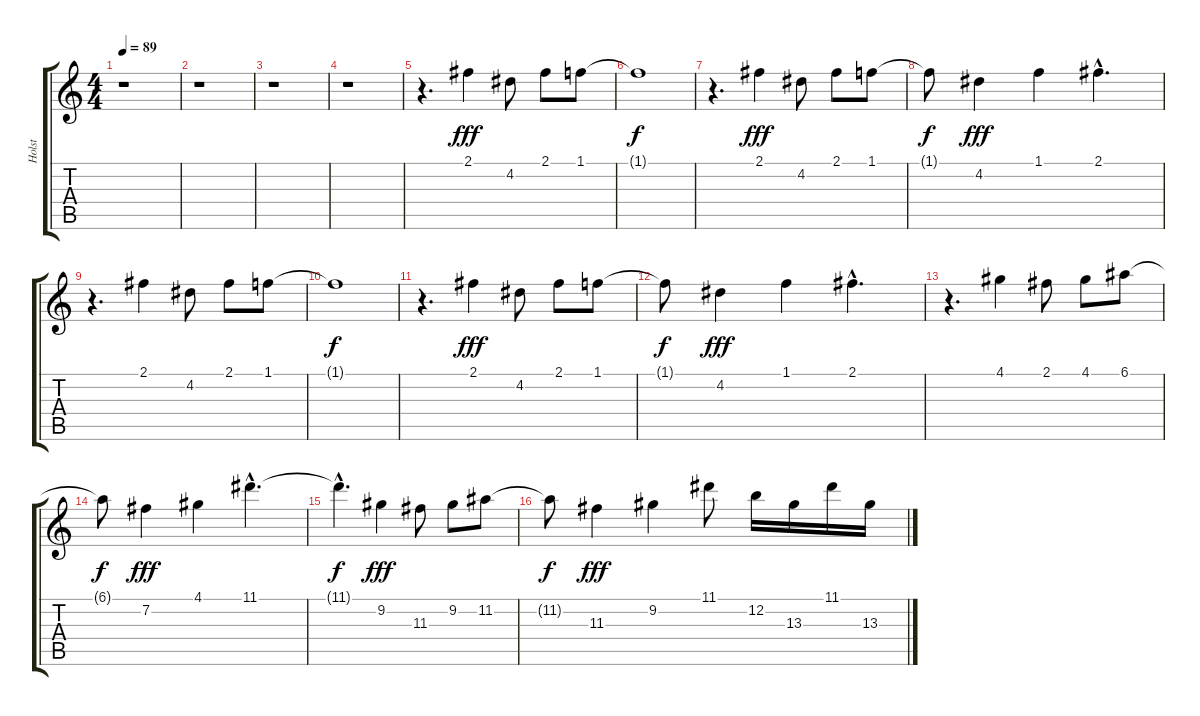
\track ("Holst" "Holst") {instrument distortionguitar}
\staff {score tabs}
\tuning (E4 B3 G3 D3 A2 E2) {hide}
\ts (4 4)
\tempo 89
\clef g2
\ks c
r.1{dy fff instrument distortionguitar} |
r.1 |
r.1 |
r.1 |
r.4{d} 2.1.4 4.2.8 2.1.8 1.1.8 |
1.1{t}.1{dy f} |
r.4{d} 2.1.4{dy fff} 4.2.8 2.1.8 1.1.8 |
1.1{t}.8{dy f} 4.2.4{dy fff} 1.1.4 2.1{hac}.4{d} |
r.4{d} 2.1.4 4.2.8 2.1.8 1.1.8 |
1.1{t}.1{dy f} |
r.4{d} 2.1.4{dy fff} 4.2.8 2.1.8 1.1.8 |
1.1{t}.8{dy f} 4.2.4{dy fff} 1.1.4 2.1{hac}.4{d} |
r.4{d} 4.1.4 2.1.8 4.1.8 6.1.8 |
6.1{t}.8{dy f} 7.2.4{dy fff} 4.1.4 11.1{hac}.4{d} |
11.1{hac t}.4{d dy f} 9.2.4{dy fff} 11.3.8 9.2.8 11.2.8 |
11.2{t}.8{dy f} 11.3.4{dy fff} 9.2.4 11.1.8 12.2.16 13.3.16 11.1.16 13.3.16
